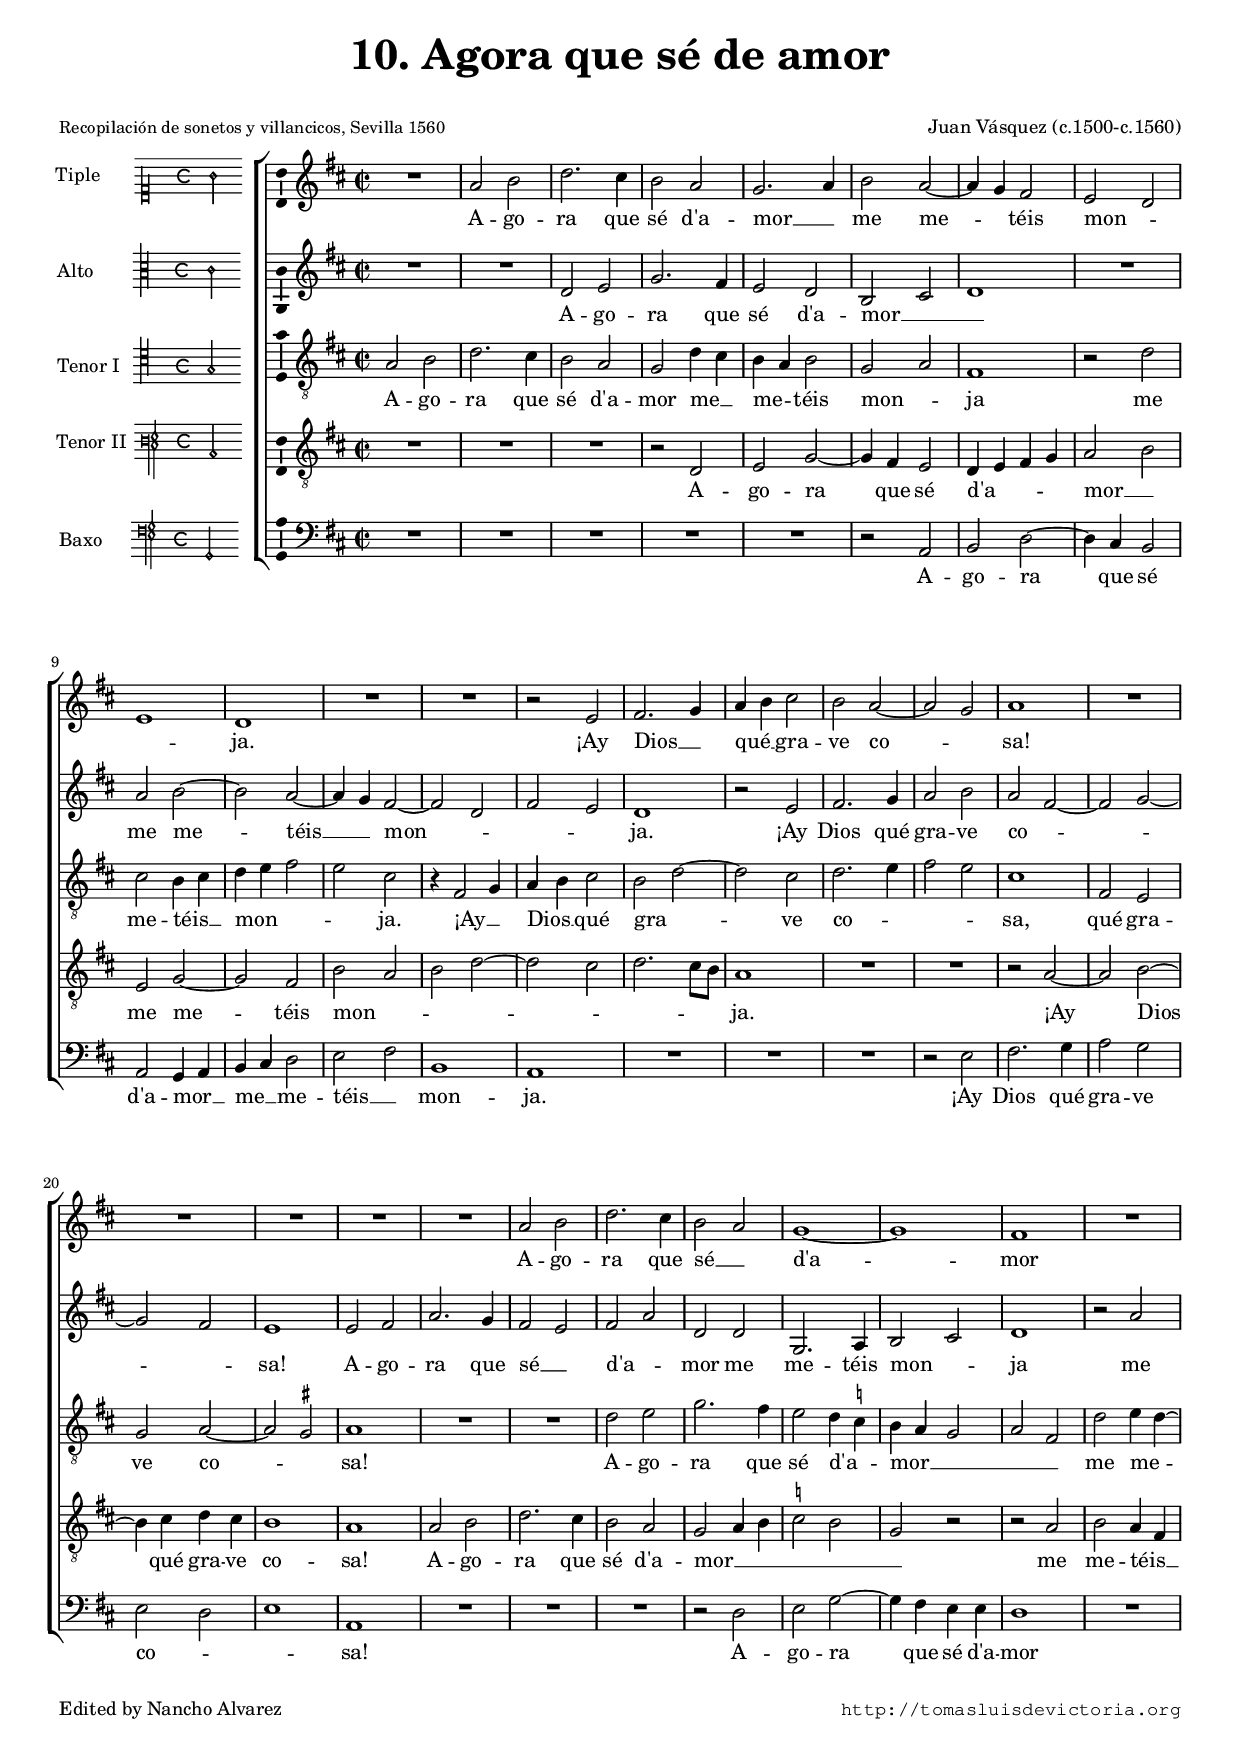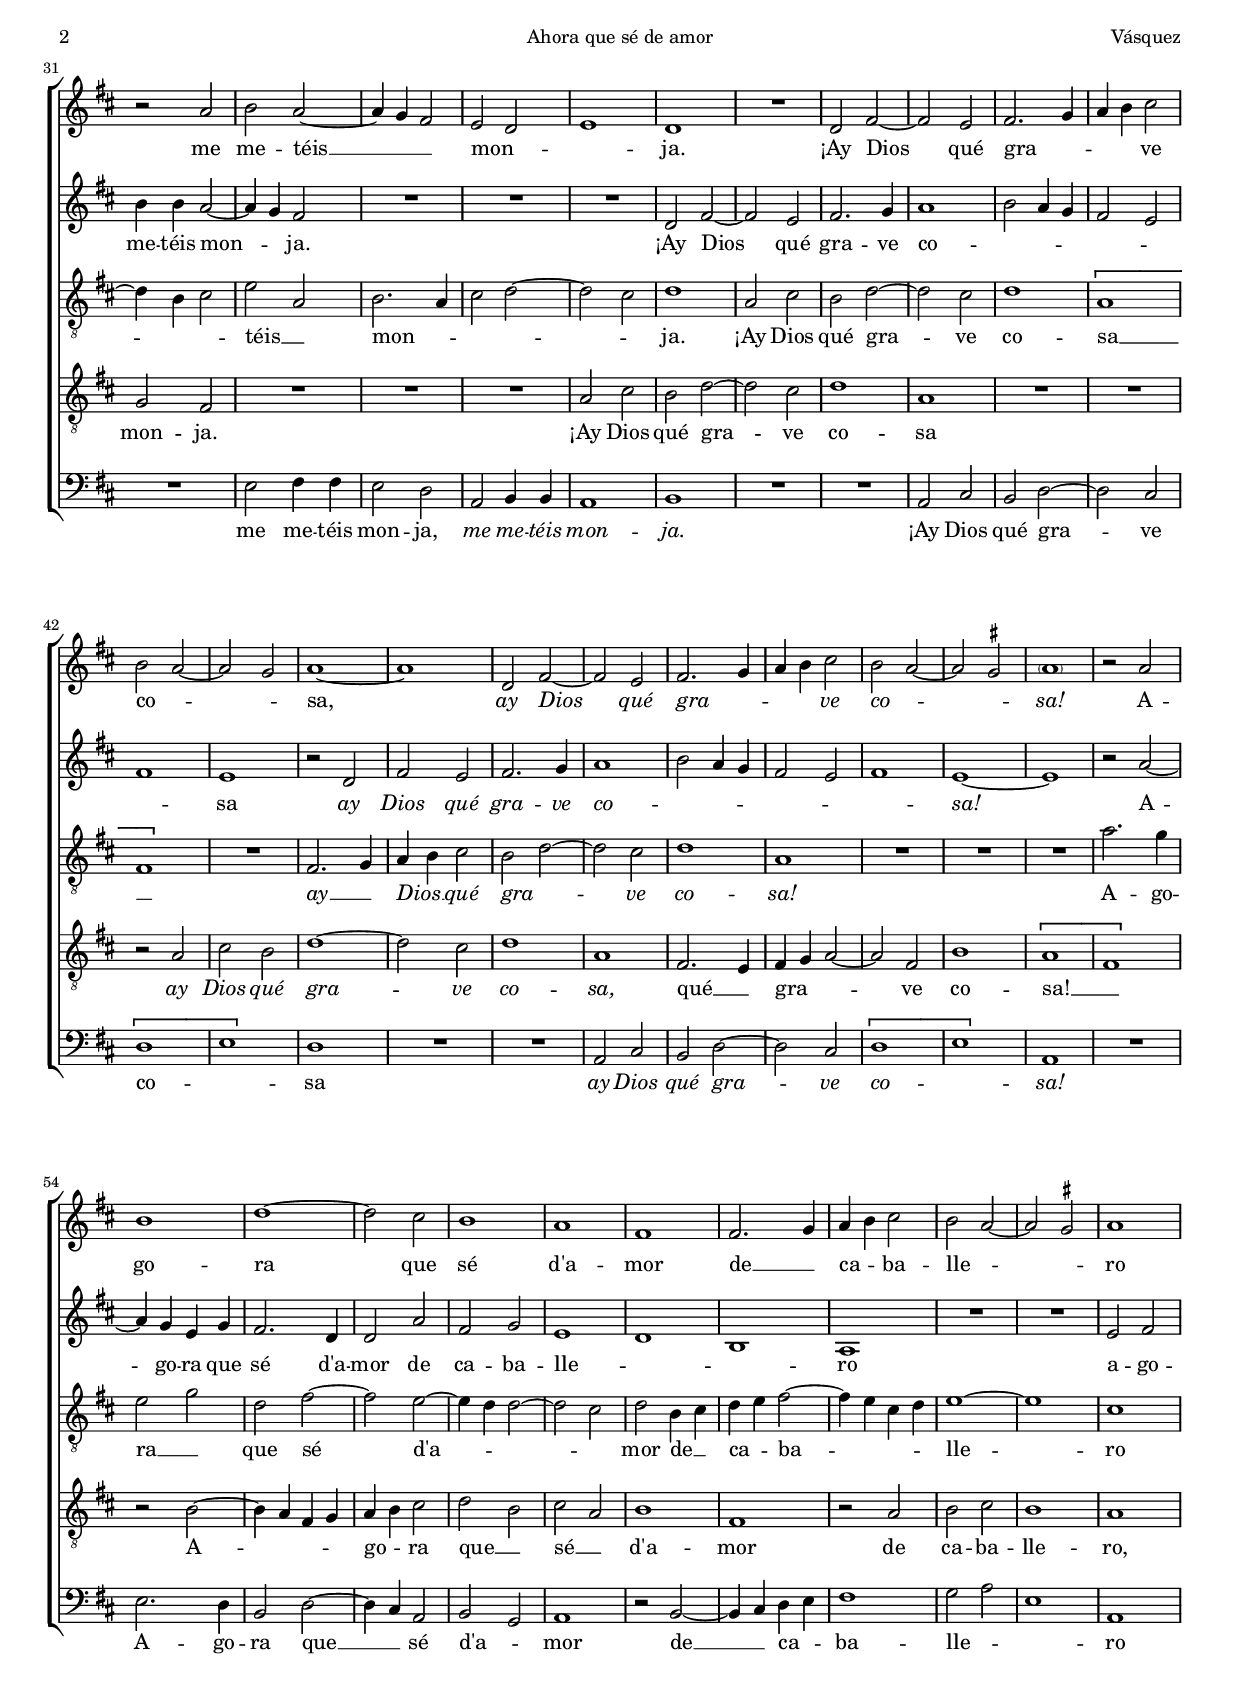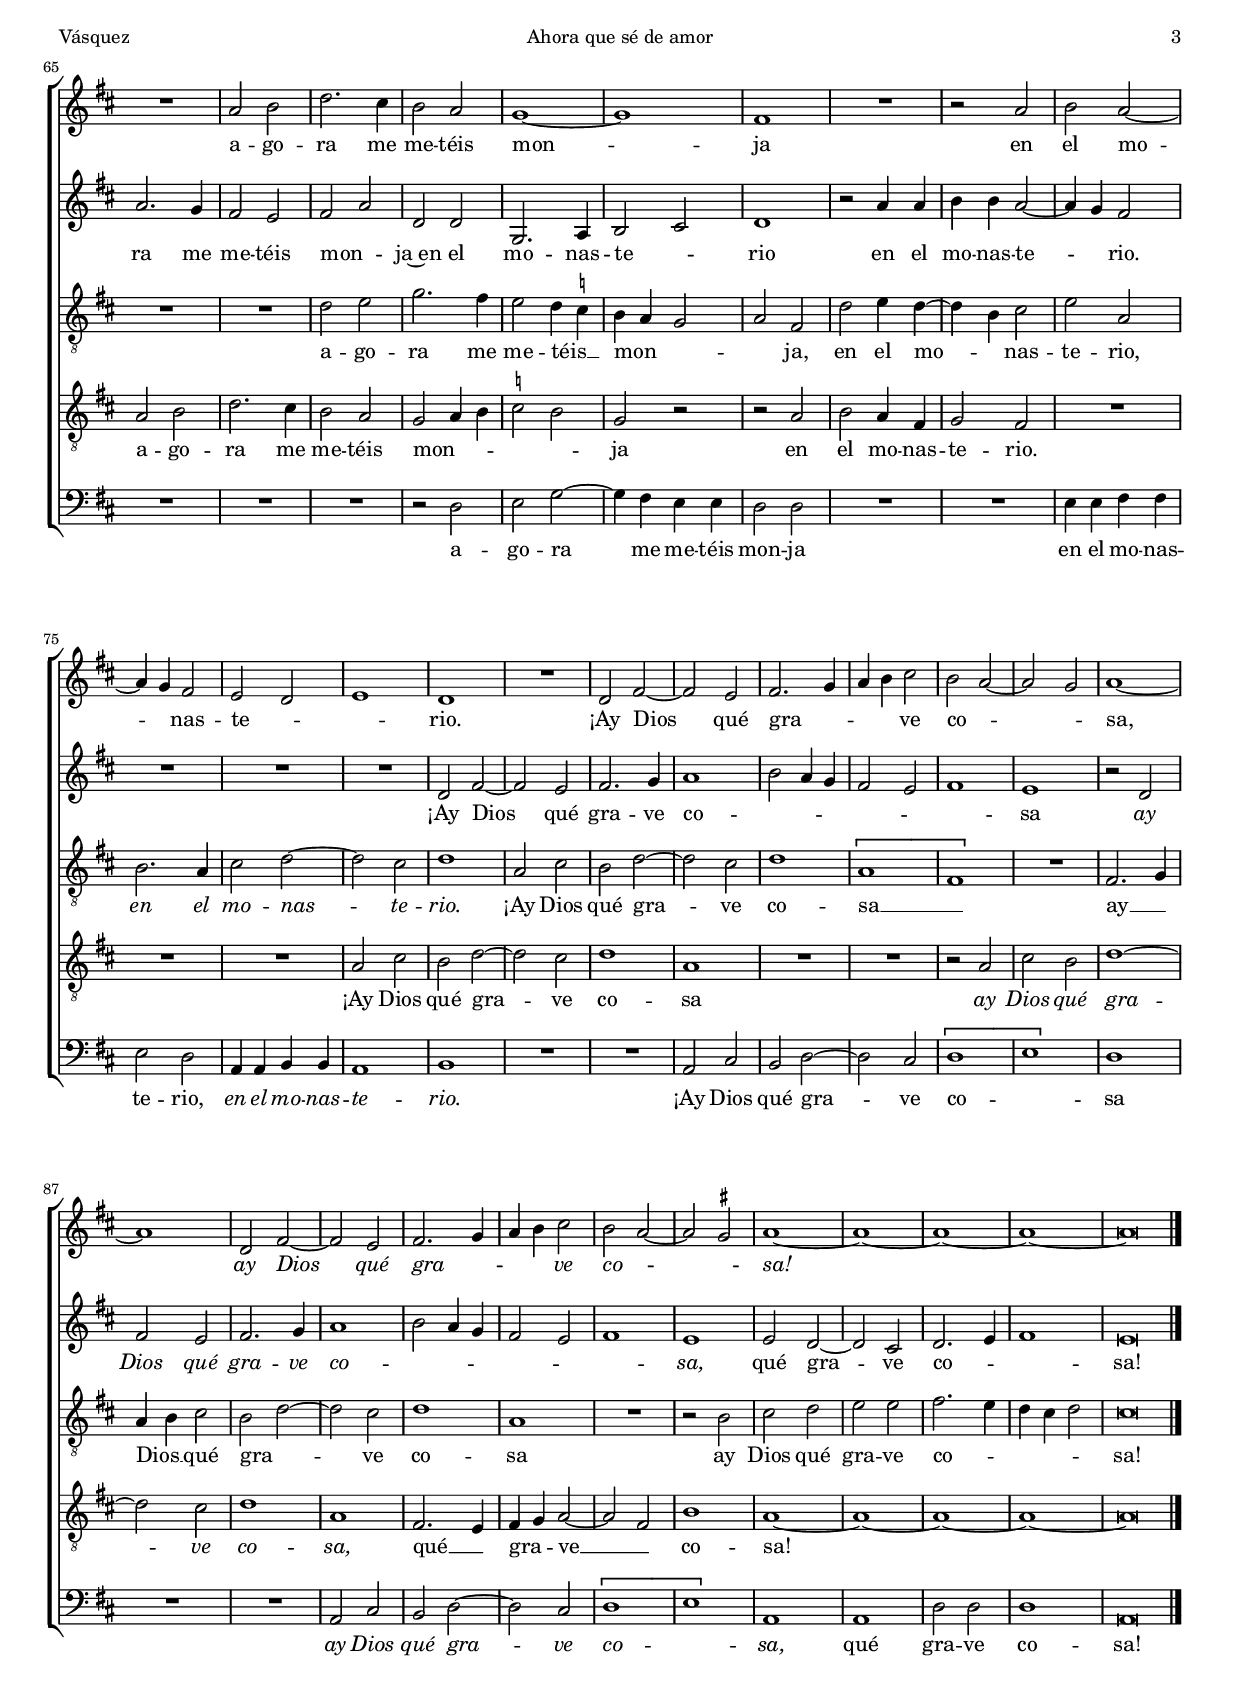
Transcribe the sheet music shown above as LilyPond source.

\version "2.18.0"

#(set-default-paper-size "a4")
#(set-global-staff-size 16.4)
#(ly:set-option 'point-and-click #f)
%mobile -s14.5 -i2.8

italicas=\override LyricText.font-shape = #'italic
rectas=\override LyricText.font-shape = #'upright
ss=\once \set suggestAccidentals = ##t
incipitwidth = 20
mtempo={\tempo 4 = 160}
mtempob={\tempo 4 = 50}

htitle="Ahora que sé de amor"
hcomposer="Vásquez"

\header {
	title=\markup{\fontsize #3 "10. Agora que sé de amor"}
	%subtitle=\markup{""}
	subsubtitle=\markup{\null \vspace #1 }
        composer = \markup{"Juan Vásquez (c.1500-c.1560)"}
        pdfauthor=\composer
        %opus="(-)"
	poet=\markup{\smaller "Recopilación de sonetos y villancicos, Sevilla 1560"} 
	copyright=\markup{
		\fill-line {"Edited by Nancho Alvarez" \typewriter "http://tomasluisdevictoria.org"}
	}
%	tagline=""
}

global={\key c \major \time 2/2 \skip 1*98 
        \bar "|."
}


cantus=\relative c''{
	R1
	g2 a
	c2. b4
	a2 g
	f2. g4
	a2 g ~
	g4 f e2
	d2 c
	d1
	c
	R1*2
	r2 d
	e2. f4
	g a b2
	a2 g ~
	g f
	g1
	R1*5
	g2 a
	c2. b4
	a2 g
	f1 ~
	f
	e
	R1
	r2 g
	a g ~
	g4 f e2
	d c
	d1
	c
	R1
	c2 e ~
	e2 d
	e2. f4
	g a b2
	a g ~
	g f
	g1 ~
	g
	c,2 e ~
	e d
	e2. f4
	g a b2
	a2 g ~
	g \ss fis
	\parenthesize g1 % falta
	r2 g
	a1
	c ~
	c2 b
	a1 
	g
	e
	e2. f4
	g a b2
	a2 g ~
	g \ss fis
	g1
	R1
	g2 a
	c2. b4
	a2 g
	f1 ~
	f
	e
	R1
	r2 g
	a g ~
	g4 f e2
	d c
	d1
	c
	R1
	c2 e ~
	e2 d
	e2. f4
	g a b2
	a2 g ~
	g f
	g1 ~
	g
	c,2 e ~
	e d
	e2. f4
	g a b2
	a2 g ~
	g \ss fis
	g1 ~
	g ~
	g ~
	g ~
	g\breve*1/2
}

altus=\relative c'{
	R1*2
	c2 d
	f2. e4
	d2 c
	a2 b
	c1
	R1
	g'2 a ~
	a g ~
	g4 f e2 ~
	e c
	e d
	c1
	r2 d
	e2. f4
	g2 a
	g2 e ~
	e f ~
	f e
	d1
	d2 e
	g2. f4
	e2 d
	e g
	c, c
	f,2. g4
	a2 b
	c1
	r2 g'
	a4 a g2 ~
	g4 f e2
	R1*3
	c2 e ~
	e d
	e2. f4
	g1
	a2 g4 f
	e2 d
	e1
	d
	r2 c
	e d
	e2. f4
	g1
	a2 g4 f
	e2 d
	e1
	d ~
	d
	r2 g ~
	g4 f d f
	e2. c4
	c2 g'
	e f
	d1
	c
	a
	g
	R1*2
	d'2 e
	g2. f4
	e2 d
	e g
	c, c
	f,2. g4
	a2 b
	c1
	r2 g'4 g
	a4 a g2 ~
	g4 f e2
	R1*3
	c2 e ~
	e d
	e2. f4
	g1
	a2 g4 f
	e2 d
	e1
	d
	r2 c
	e d 
	e2. f4
	g1
	a2 g4 f
	e2 d
	e1
	d
	d2 c ~
	c b
	c2. d4
	e1
	d\breve*1/2
}

tenor=\relative c'{
	g2 a
	c2. b4
	a2 g
	f c'4 b
	a g a2
	f2 g
	e1
	r2 c'
	b a4 b
	c d e2
	d2 b
	r4 e,2 f4
	g a b2
	a2 c ~
	c b
	c2. d4
	e2 d
	b1
	e,2 d
	f g ~
	g \ss fis
	g1
	R1*2
	c2 d
	f2. e4
	d2 c4 \ss bes
	a g f2
	g2 e
	c'2 d4 c ~
	c a b2
	d2 g,
	a2. g4
	b2 c ~
	c b
	c1
	g2 b
	a c ~
	c2 b
	c1
	\[g1
	e\]
	R1
	e2. f4
	g a b2
	a c ~
	c b
	c1
	g
	R1*3
	g'2. f4
	d2 f
	c e ~
	e d ~
	d4 c c2 ~
	c b
	c a4 b
	c d e2 ~
	e4 d b c
	d1 ~
	d
	b1
	R1*2
	c2 d
	f2. e4
	d2 c4 \ss bes
	a g f2
	g2 e
	c'2 d4 c ~
	c4 a b2
	d2 g,
	a2. g4
	b2 c ~
	c b
	c1
	g2 b
	a c ~
	c2 b
	c1
	\[g1
	e\]
	R1
	e2. f4
	g a b2
	a2 c ~
	c b
	c1
	g
	R1
	r2 a 
	b c
	d d
	e2. d4
	c4 b c2
	b\breve*1/2
}

tenordos=\relative c{
	R1*3
	r2 c
	d f ~
	f4 e d2
	c4 d e f
	g2 a
	d,2 f ~
	f e
	a g 
	a c ~
	c b
	c2. b8[ a]
	g1
	R1*2
	r2 g ~
	g a ~
	a4 b c b
	a1
	g1
	g2 a
	c2. b4
	a2 g
	f2 g4 a
	\ss bes2 a
	f2 r
	r g
	a2 g4 e
	f2 e
	R1*3
	g2 b
	a c ~
	c b
	c1
	g1
	R1*2
	r2 g
	b a 
	c1 ~
	c2 b
	c1
	g
	e2. d4
	e f g2 ~
	g e
	a1
	\[g1
	e\]
	r2 a ~
	a4 g e f
	g4 a b2
	c a
	b g
	a1
	e
	r2 g
	a b 
	a1
	g1
	g2 a
	c2. b4
	a2 g
	f2 g4 a
	\ss bes2 a
	f2 r
	r g
	a g4 e
	f2 e
	R1*3
	g2 b
	a c ~
	c b
	c1
	g1
	R1*2
	r2 g
	b a 
	c1 ~
	c2 b
	c1
	g
	e2. d4
	e f g2 ~
	g e
	a1
	g1 ~
	g ~
	g ~
	g ~
	g\breve*1/2
}

bassus=\relative c{
	R1*5
	r2 g
	a c ~
	c4 b a2
	g f4 g
	a b c2
	d e
	a,1
	g
	R1*3
	r2 d'
	e2. f4
	g2 f
	d c
	d1
	g,1
	R1*3
	r2 c
	d f ~
	f4 e d d
	c1
	R1*2
	d2 e4 e
	d2 c
	g2 a4 a
	g1
	a
	R1*2
	g2 b
	a c ~
	c b 
	\[c1
	d\]
	c
	R1*2
	g2 b
	a2 c ~
	c b
	\[c1
	d\]
	g,1
	R1
	d'2. c4
	a2 c ~
	c4 b g2
	a2 f
	g1
	r2 a ~
	a4 b c d
	e1
	f2 g
	d1
	g,1
	R1*3
	r2 c
	d f ~
	f4 e d d
	c2 c
	R1*2
	d4 d e e
	d2 c
	g4 g a a
	g1
	a
	R1*2
	g2 b
	a c ~
	c b
	\[c1
	d\]
	c
	R1*2
	g2 b
	a2 c ~
	c b
	\[c1
	d\]
	g,1
	g
	c2 c
	c1
	
	g\breve*1/2
}

textocantus=\lyricmode{
A -- go -- ra que sé d'a -- mor __ _ 
me me -- _ téis mon -- _ _  ja.
¡Ay Dios __ _ qué __ _ gra -- ve co -- _ sa!
A -- go -- ra que sé __ _ d'a -- mor
me me -- téis __ _ _ mon -- _ _ ja.
¡Ay Dios qué gra -- _ _ _ ve co -- _ _ sa,
\italicas
ay Dios qué gra -- _ _ _ ve co -- _ _ sa!
\rectas
A -- go -- ra que sé d'a -- mor
de __ _ ca -- _ ba -- lle -- _ _ ro % cavallero
a -- go -- ra me me -- téis mon -- ja
en el mo -- _ nas -- te -- _ _ rio. % monesterio
¡Ay Dios qué gra -- _ _ _ ve co -- _ _ sa,
\italicas
ay Dios qué gra -- _ _ _ ve co -- _ _ sa!
}

textoaltus=\lyricmode{
A -- go -- ra que sé d'a -- mor __ _ _ 
me me -- téis __ _ mon -- _ _ _ ja.
¡Ay Dios qué gra -- ve co -- _ _ _ sa!
A -- go -- ra que sé __ _ d'a -- _ mor
me me -- téis mon -- _ ja
me me -- téis mon -- _ ja.
¡Ay Dios qué gra -- ve co -- _ _ _ _ _ _ sa
\italicas
ay Dios qué gra -- ve co -- _ _ _ _ _ _ sa!
\rectas
A -- go -- ra que sé d'a -- mor
de ca -- ba -- lle -- _ _ ro
a -- go -- ra me me -- téis mon -- _ ja~en el 
mo -- nas -- te -- _ rio
en el mo -- nas -- te -- _ rio.
¡Ay Dios qué gra -- ve co -- _ _ _ _ _ _ sa
\italicas
ay Dios qué gra -- ve co -- _ _ _ _ _ _ sa,
\rectas
qué gra -- ve co -- _ _ sa!
}

textotenor=\lyricmode{
A -- go -- ra que sé d'a -- mor 
me __ _ me -- _ téis mon -- _ ja
me me -- téis __ _ mon -- _ _ _ ja.
¡Ay __ _ Dios __ _ qué gra -- _ ve co -- _ _ _ sa,
qué gra -- ve co -- _ sa!
A -- go -- ra que sé d'a -- _ mor __ _ _ _ _ 
me me -- _ _ _ téis __ _ mon -- _ _ _ _ ja.
¡Ay Dios qué gra -- ve co -- sa __ _
\italicas
ay __ _ Dios __ _ qué gra -- _ ve co -- sa!
\rectas
A -- go -- ra __ _ que sé d'a -- _ _ _ mor
de __ _ ca -- _ ba -- _ _ _ lle -- ro
a -- go -- ra me me -- téis __ _ mon -- _ _ _ ja,
en el mo -- _ nas -- te -- rio,
\italicas
en el mo -- nas -- te -- rio.
\rectas
¡Ay Dios qué gra -- ve co -- sa __ _
ay __ _ Dios __ _ qué gra -- _ ve co -- sa
\rectas
ay Dios qué gra -- ve co -- _ _ _ _ sa!
}

textotenordos=\lyricmode{
A -- go -- ra que sé d'a -- _ _ _ mor __ _
me me -- téis mon -- _ _ _ _ _ _ ja.
¡Ay Dios qué gra -- ve co -- sa!
A -- go -- ra que sé d'a -- mor __ _ _ _ _ _ 
me me -- téis __ _ mon -- ja.
¡Ay Dios qué gra -- ve co -- sa
\italicas
ay Dios qué gra -- ve co -- sa,
\rectas
qué __ _ gra -- _ _ ve co -- sa! __ _
A -- _ _ _ go -- _ ra que __ _ sé __ _ d'a -- mor
de ca -- ba -- lle -- ro,
a -- go -- ra me me -- téis mon -- _ _ _ _ ja
en el mo -- nas -- te -- rio.
¡Ay Dios qué gra -- ve co -- sa
\italicas
ay Dios qué gra -- ve co -- sa,
\rectas
qué __ _ gra -- _ ve __ _ co -- sa!
}

textobassus=\lyricmode{
A -- go -- ra que sé d'a -- mor __ _ 
me __ _ me -- téis __ _ mon -- ja.
¡Ay Dios qué gra -- ve co -- _ _ sa!
A -- go -- ra que sé d'a -- mor 
me me -- téis mon -- ja,
\italicas
me me -- téis mon -- ja.
\rectas
¡Ay Dios qué gra -- ve co -- _ sa
\italicas
ay Dios qué gra -- ve co -- _ sa!
\rectas
A -- go -- ra que __ _ sé d'a -- _ mor
de __ _ ca -- _ ba -- lle -- _ _ ro
a -- go -- ra me me -- téis mon -- ja
en el mo -- nas -- te -- rio,
\italicas
en el mo -- nas -- te -- rio.
\rectas
¡Ay Dios qué gra -- ve co -- _ sa
\italicas
ay Dios qué gra -- ve co -- _ sa,
\rectas
qué gra -- ve co -- sa!
}


incipitcantus=\markup{
	\score{
		{ 
		\set Staff.instrumentName="Tiple      "
		\override NoteHead.style = #'neomensural
		\override Staff.TimeSignature.style = #'neomensural
		\cadenzaOn 
		\clef "petrucci-c1"
		\key c \major
		\time 4/4
		g'2
		} 

	\layout { line-width=\incipitwidth indent = 0 }
	}
}

incipitaltus=\markup{
	\score{
		{ 
		\set Staff.instrumentName="Alto       "
		\override NoteHead.style = #'neomensural 
		\override Staff.TimeSignature.style = #'neomensural
		\cadenzaOn 
		\clef "petrucci-c3"
		\key c \major
		\time 4/4
                c'2
		} 
	\layout { line-width=\incipitwidth indent = 0 }
	}
}


incipittenor=\markup{
	\score{
		{ 
		\set Staff.instrumentName="Tenor I  " % Quinta Parte
		\override NoteHead.style = #'neomensural 
		\override Staff.TimeSignature.style = #'neomensural
		\cadenzaOn 
		\clef "petrucci-c4"
		\key c \major
		\time 4/4
                g2
		} 
	\layout { line-width=\incipitwidth indent=0 }
	}
}

incipittenordos=\markup{
	\score{
		{ 
		\set Staff.instrumentName="Tenor II " % Tenor
		\override NoteHead.style = #'neomensural
		\override Staff.TimeSignature.style = #'neomensural
		\cadenzaOn 
		\clef "petrucci-f3"
		\key c \major
		\time 4/4
                c2
		} 

	\layout { line-width=\incipitwidth indent = 0 }
	}
}

incipitbassus=\markup{
	\score{
		{ 
		\set Staff.instrumentName="Baxo     "
		\override NoteHead.style = #'neomensural
		\override Staff.TimeSignature.style = #'neomensural
		\cadenzaOn 
		\clef "petrucci-f4"
		\key c \major
		\time 4/4
                g,2
		} 
	\layout { line-width=\incipitwidth indent = 0 }
	}
}

%\layout {
%       \context {\Voice
%               \remove Ligature_bracket_engraver
%               \consists Mensural_ligature_engraver
%       }
%       line-width=\incipitwidth
%       indent = 0
%}

\score {\transpose c' d'{
\new ChoirStaff<<

	\new Staff <<\global
	\new Voice="v1" {
		\set Staff.instrumentName=\incipitcantus
		\clef "treble"
		\cantus }
	\new Lyrics \lyricsto "v1" {\textocantus }
	>>

	\new Staff <<\global
	\new Voice="v2" {
		\set Staff.instrumentName=\incipitaltus
		\clef "treble"
		\altus }
	\new Lyrics \lyricsto "v2" {\textoaltus }
	>>
	
	\new Staff <<\global
	\new Voice="v3" {
		\set Staff.instrumentName=\incipittenor
		\clef "G_8"
		\tenor }
	\new Lyrics \lyricsto "v3" {\textotenor }
	>>
	
        \new Staff <<\global
	\new Voice="v5" {
		\set Staff.instrumentName=\incipittenordos
		\clef "G_8"
		\tenordos }
	\new Lyrics \lyricsto "v5" {\textotenordos }
	>>

	\new Staff <<\global
	\new Voice="v4" {
		\set Staff.instrumentName=\incipitbassus
		\clef "bass"
		\bassus }
	\new Lyrics \lyricsto "v4" {\textobassus }
	>>
	
>>

	} % transpose

\layout{ 
	\context {\Lyrics 
		\override VerticalAxisGroup.staff-affinity = #UP
		\override VerticalAxisGroup.nonstaff-relatedstaff-spacing =
			#'((basic-distance . 0) (minimum-distance . 0) (padding . .6))
		\override LyricText.font-size = #1.2
		\override LyricHyphen.minimum-distance = #0.5
	}
	\context {\Score 
		tempoHideNote = ##t
		\override BarNumber.padding = #2 
	}
	\context {\Voice 
		%melismaBusyProperties = #'()
		autoBeaming = ##f
	}
	\context {\Staff 
                %\RemoveEmptyStaves
                %\override VerticalAxisGroup.remove-first = ##t
		\override VerticalAxisGroup.staff-staff-spacing =
			#'((basic-distance . 11) (minimum-distance . 0) (padding . 1))
		\consists Ambitus_engraver 
		\override LigatureBracket.padding = #1
	}
}

%\midi { \mtempo }

}


\paper{
	evenHeaderMarkup=\markup  \fill-line { \fromproperty #'page:page-number-string \htitle \hcomposer }
	oddHeaderMarkup= \markup  \fill-line { \on-the-fly #not-first-page \hcomposer \on-the-fly #not-first-page \htitle \on-the-fly #not-first-page \fromproperty #'page:page-number-string }
	%system-count=20
	%page-count = 8
	systems-per-page = 3
	ragged-last-bottom = ##f
	indent=3.5\cm
	system-system-spacing =
	#'((basic-distance . 20) (minimum-distance . 0) (padding . 5))
	top-system-spacing = % header
	#'((basic-distance . 9) (minimum-distance . 0) (padding . 0))
	last-bottom-spacing = % footer
	#'((basic-distance . 13) (minimum-distance . 0) (padding . 0))
	markup-system-spacing.padding = #1.5
}
